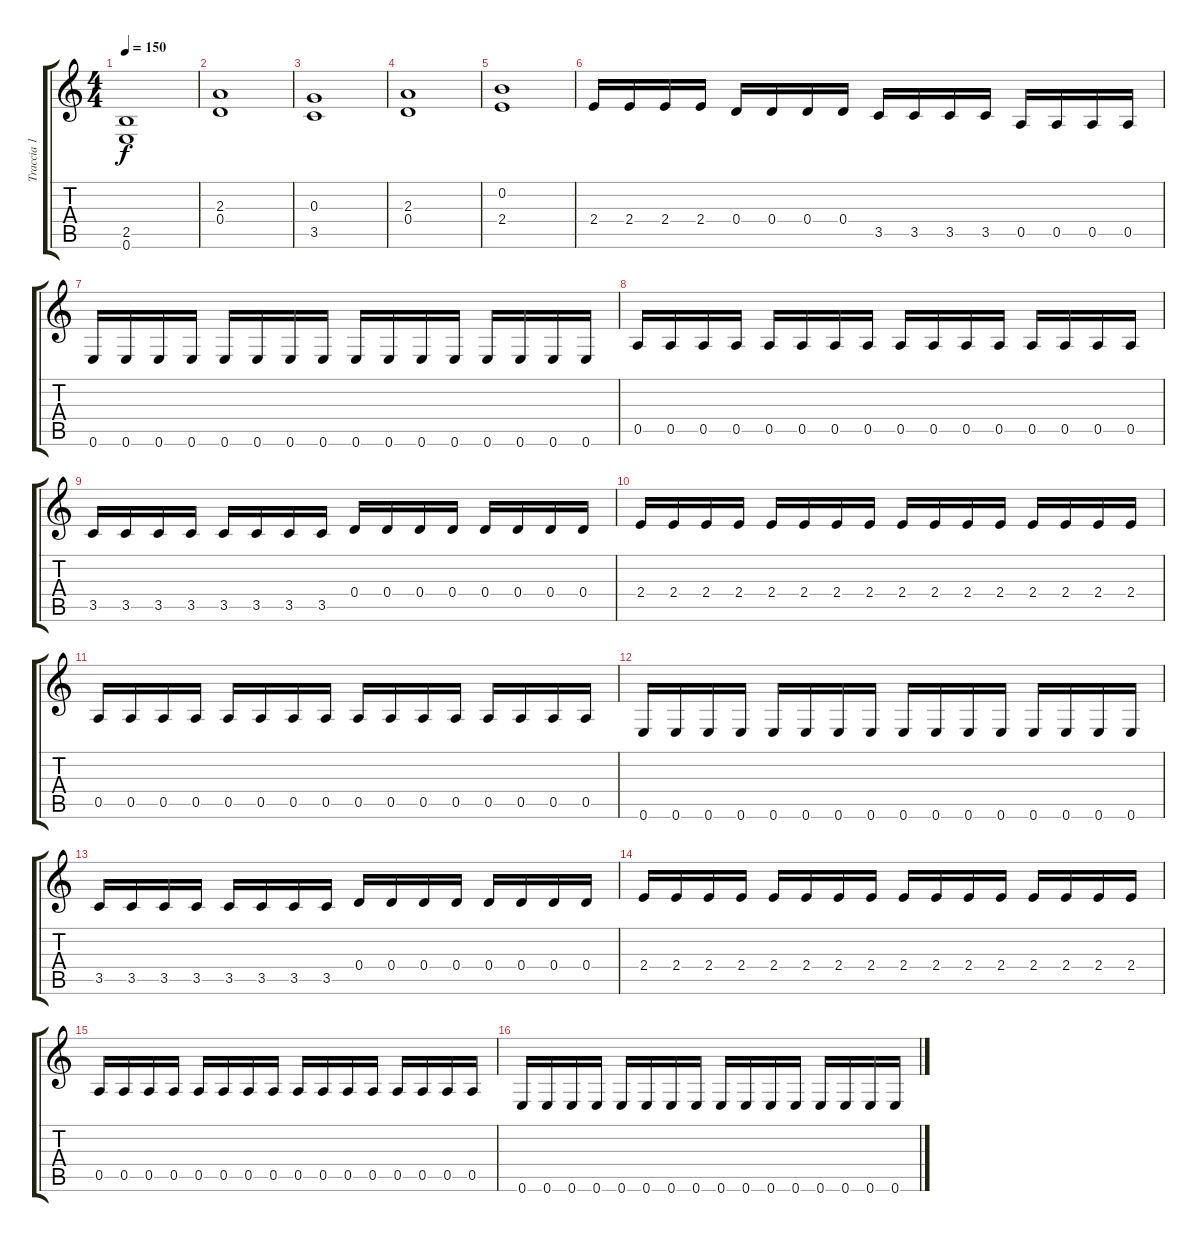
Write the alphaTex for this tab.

\track ("Traccia 1" "Traccia 1") {instrument distortionguitar}
\staff {score tabs}
\tuning (E4 B3 G3 D3 A2 E2) {hide}
\ts (4 4)
\tempo 150
\clef g2
\ks c
(2.5 0.6).1{dy f} |
(2.3 0.4).1 |
(0.3 3.5).1 |
(2.3 0.4).1 |
(0.2 2.4).1 |
2.4.16 2.4.16 2.4.16 2.4.16 0.4.16 0.4.16 0.4.16 0.4.16 3.5.16 3.5.16 3.5.16 3.5.16 0.5.16 0.5.16 0.5.16 0.5.16 |
0.6.16 0.6.16 0.6.16 0.6.16 0.6.16 0.6.16 0.6.16 0.6.16 0.6.16 0.6.16 0.6.16 0.6.16 0.6.16 0.6.16 0.6.16 0.6.16 |
0.5.16 0.5.16 0.5.16 0.5.16 0.5.16 0.5.16 0.5.16 0.5.16 0.5.16 0.5.16 0.5.16 0.5.16 0.5.16 0.5.16 0.5.16 0.5.16 |
3.5.16 3.5.16 3.5.16 3.5.16 3.5.16 3.5.16 3.5.16 3.5.16 0.4.16 0.4.16 0.4.16 0.4.16 0.4.16 0.4.16 0.4.16 0.4.16 |
2.4.16 2.4.16 2.4.16 2.4.16 2.4.16 2.4.16 2.4.16 2.4.16 2.4.16 2.4.16 2.4.16 2.4.16 2.4.16 2.4.16 2.4.16 2.4.16 |
0.5.16 0.5.16 0.5.16 0.5.16 0.5.16 0.5.16 0.5.16 0.5.16 0.5.16 0.5.16 0.5.16 0.5.16 0.5.16 0.5.16 0.5.16 0.5.16 |
0.6.16 0.6.16 0.6.16 0.6.16 0.6.16 0.6.16 0.6.16 0.6.16 0.6.16 0.6.16 0.6.16 0.6.16 0.6.16 0.6.16 0.6.16 0.6.16 |
3.5.16 3.5.16 3.5.16 3.5.16 3.5.16 3.5.16 3.5.16 3.5.16 0.4.16 0.4.16 0.4.16 0.4.16 0.4.16 0.4.16 0.4.16 0.4.16 |
2.4.16 2.4.16 2.4.16 2.4.16 2.4.16 2.4.16 2.4.16 2.4.16 2.4.16 2.4.16 2.4.16 2.4.16 2.4.16 2.4.16 2.4.16 2.4.16 |
0.5.16 0.5.16 0.5.16 0.5.16 0.5.16 0.5.16 0.5.16 0.5.16 0.5.16 0.5.16 0.5.16 0.5.16 0.5.16 0.5.16 0.5.16 0.5.16 |
0.6.16 0.6.16 0.6.16 0.6.16 0.6.16 0.6.16 0.6.16 0.6.16 0.6.16 0.6.16 0.6.16 0.6.16 0.6.16 0.6.16 0.6.16 0.6.16
